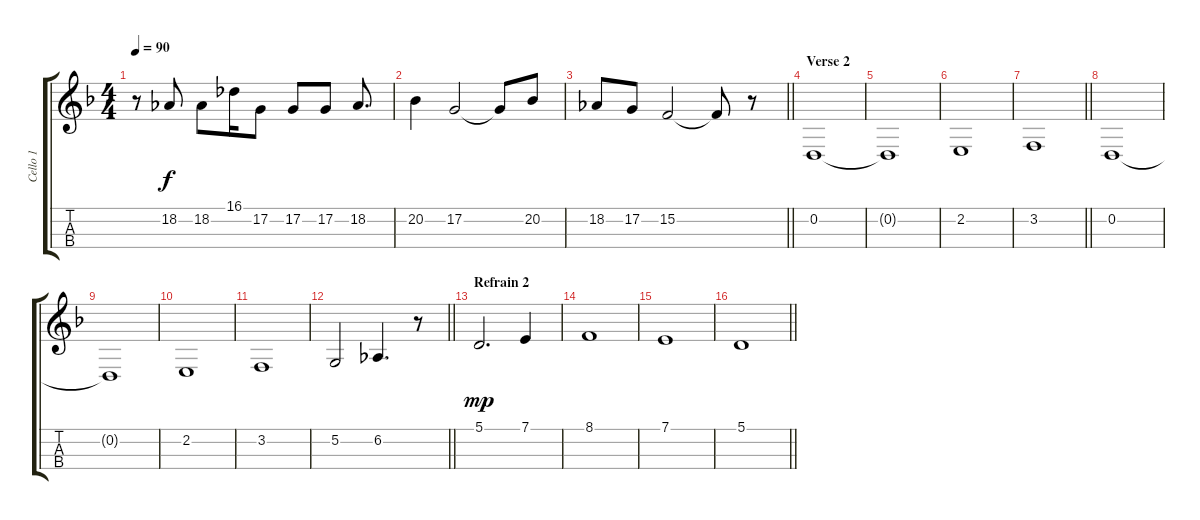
\track ("Cello 1" "Cello 1") {instrument cello}
\staff {score tabs}
\tuning (A3 D3 G2 C2) {hide}
\ts (4 4)
\tempo 90
\clef g2
\ks dminor
r.8{dy f} 18.2.8 18.2.8 16.1.16 17.2.8 17.2.8 17.2.8 18.2.8{d} |
20.2.4 17.2.2 17.2{t}.8 20.2.8 |
\barLineRight lightlight
18.2.8 17.2.8 15.2.2 15.2{t}.8 r.8 |
\section ("" "Verse 2")
0.2.1 |
0.2{t}.1 |
2.2.1 |
\barLineRight lightlight
3.2.1 |
0.2.1 |
0.2{t}.1 |
2.2.1 |
3.2.1 |
\barLineRight lightlight
5.2.2 6.2.4{d} r.8 |
\section ("" "Refrain 2")
5.1.2{d dy mp} 7.1.4 |
8.1.1 |
7.1.1 |
\barLineRight lightlight
5.1.1
